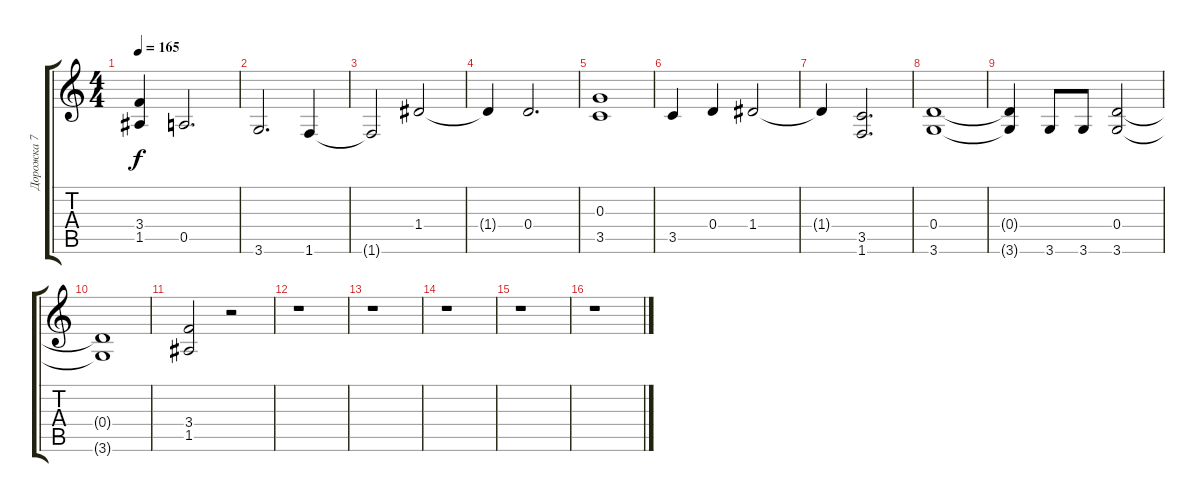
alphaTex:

\track ("Дорожка 7" "Дорожка 7") {instrument distortionguitar}
\staff {score tabs}
\tuning (E4 B3 G3 D3 A2 E2) {hide}
\ts (4 4)
\tempo 165
\clef g2
\ks c
(3.4{t} 1.5{t}).4{dy f} 0.5.2{d} |
3.6.2{d} 1.6.4 |
1.6{t}.2 1.4.2 |
1.4{t}.4 0.4.2{d} |
(0.3 3.5).1 |
3.5.4 0.4.4 1.4.2 |
1.4{t}.4 (3.5 1.6).2{d} |
(0.4 3.6).1 |
(0.4{t} 3.6{t}).4 3.6.8 3.6.8 (0.4 3.6).2 |
(0.4{t} 3.6{t}).1 |
(3.4 1.5).2 r.2 |
r.1 |
r.1 |
r.1 |
r.1 |
r.1
